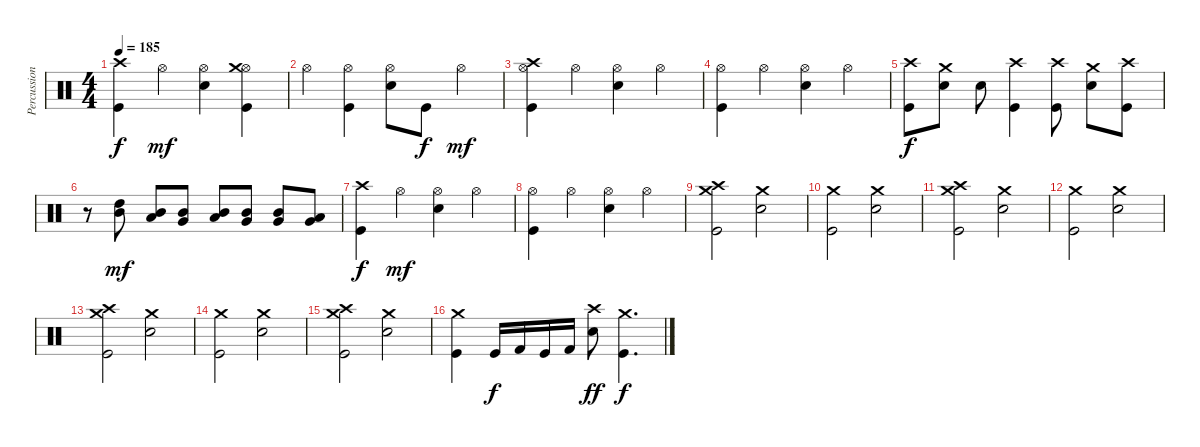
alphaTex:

\track ("Percussion" "Percussion") {instrument percussion}
\staff {score}
\articulation defaults
\ts (4 4)
\tempo 185
\clef neutral
\ks c
("Kick (hit)" "Crash high (hit)").4{dy f} "Hi-Hat (open)".4{dy mf} ("Electric Snare (hit)" "Hi-Hat (open)").4 ("Kick (hit)" "Hi-Hat (open)" "Crash medium (hit)").4 |
"Hi-Hat (open)".4 ("Kick (hit)" "Hi-Hat (open)").4 ("Electric Snare (hit)" "Hi-Hat (open)").8 "Kick (hit)".8{dy f} "Hi-Hat (open)".4{dy mf} |
("Kick (hit)" "Hi-Hat (open)" "Crash high (hit)").4 "Hi-Hat (open)".4 ("Electric Snare (hit)" "Hi-Hat (open)").4 "Hi-Hat (open)".4 |
("Kick (hit)" "Hi-Hat (open)").4 "Hi-Hat (open)".4 ("Electric Snare (hit)" "Hi-Hat (open)").4 "Hi-Hat (open)".4 |
("Kick (hit)" "Crash high (hit)").8{dy f} ("Electric Snare (hit)" "Crash medium (hit)").8 "Electric Snare (hit)".8 ("Kick (hit)" "Crash high (hit)").4 ("Kick (hit)" "Crash high (hit)").8 ("Electric Snare (hit)" "Crash medium (hit)").8 ("Kick (hit)" "Crash high (hit)").8 |
r.8 ("Mid Tom (hit)" "High Tom (hit)").8{dy mf} ("Low Tom (hit)" "Mid Tom (hit)").8 ("Very Low Tom (hit)" "Mid Tom (hit)").8 ("Low Tom (hit)" "Mid Tom (hit)").8 ("Very Low Tom (hit)" "Mid Tom (hit)").8 ("Very Low Tom (hit)" "Mid Tom (hit)").8 ("Very Low Tom (hit)" "Low Tom (hit)").8 |
("Kick (hit)" "Crash high (hit)").4{dy f} "Hi-Hat (open)".4{dy mf} ("Electric Snare (hit)" "Hi-Hat (open)").4 "Hi-Hat (open)".4 |
("Kick (hit)" "Hi-Hat (open)").4 "Hi-Hat (open)".4 ("Electric Snare (hit)" "Hi-Hat (open)").4 "Hi-Hat (open)".4 |
("Kick (hit)" "Crash medium (hit)" "Crash high (hit)").2 ("Electric Snare (hit)" "Crash medium (hit)").2 |
("Kick (hit)" "Crash medium (hit)").2 ("Electric Snare (hit)" "Crash medium (hit)").2 |
("Kick (hit)" "Crash medium (hit)" "Crash high (hit)").2 ("Electric Snare (hit)" "Crash medium (hit)").2 |
("Kick (hit)" "Crash medium (hit)").2 ("Electric Snare (hit)" "Crash medium (hit)").2 |
("Kick (hit)" "Crash medium (hit)" "Crash high (hit)").2 ("Electric Snare (hit)" "Crash medium (hit)").2 |
("Kick (hit)" "Crash medium (hit)").2 ("Electric Snare (hit)" "Crash medium (hit)").2 |
("Kick (hit)" "Crash medium (hit)" "Crash high (hit)").2 ("Electric Snare (hit)" "Crash medium (hit)").2 |
("Kick (hit)" "Crash medium (hit)").4 "Kick (hit)".16{dy f} "Kick (hit) 2".16 "Kick (hit)".16 "Kick (hit) 2".16 ("Electric Snare (hit)" "Crash high (hit)").8{dy ff} ("Kick (hit)" "Crash medium (hit)").4{d dy f}
